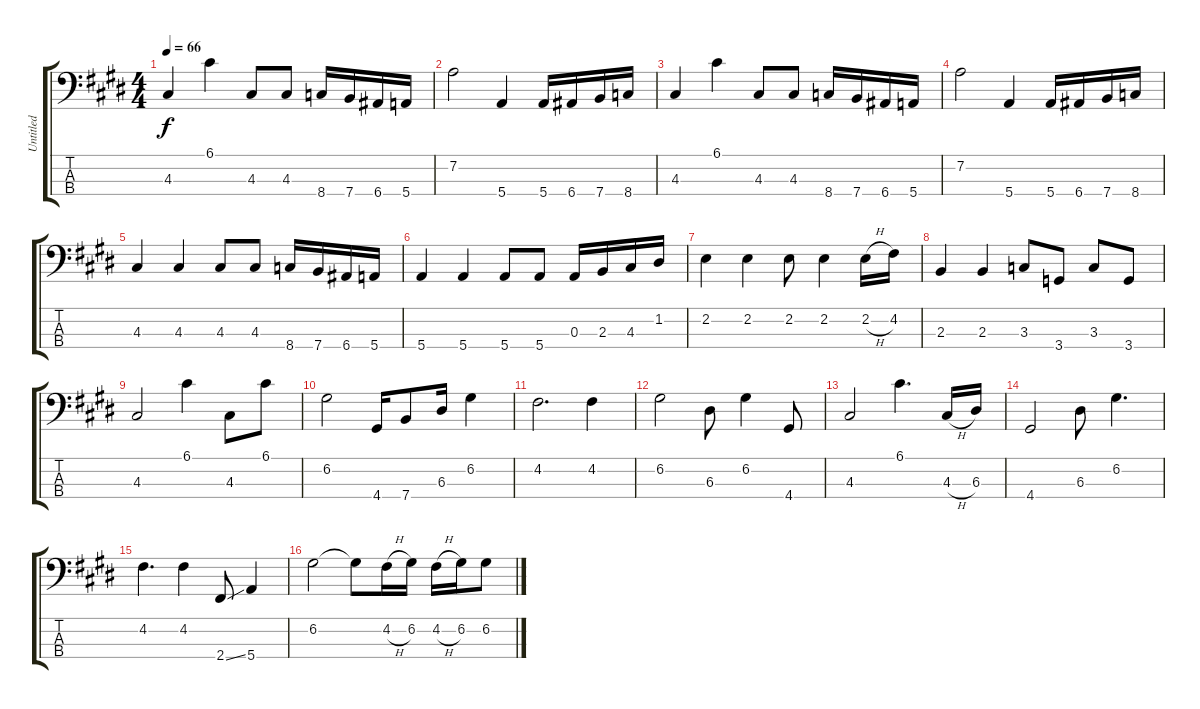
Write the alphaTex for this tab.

\track ("Untitled" "Untitled") {instrument electricbassfinger}
\staff {score tabs}
\tuning (G2 D2 A1 E1) {hide}
\ts (4 4)
\tempo 66
\clef f4
\ks e
4.3.4{dy f} 6.1.4 4.3.8 4.3.8 8.4.16 7.4.16 6.4.16 5.4.16 |
7.2.2 5.4.4 5.4.16 6.4.16 7.4.16 8.4.16 |
4.3.4 6.1.4 4.3.8 4.3.8 8.4.16 7.4.16 6.4.16 5.4.16 |
7.2.2 5.4.4 5.4.16 6.4.16 7.4.16 8.4.16 |
4.3.4 4.3.4 4.3.8 4.3.8 8.4.16 7.4.16 6.4.16 5.4.16 |
5.4.4 5.4.4 5.4.8 5.4.8 0.3.16 2.3.16 4.3.16 1.2.16 |
2.2.4 2.2.4 2.2.8 2.2.4 2.2{h}.16 4.2.16 |
2.3.4 2.3.4 3.3.8 3.4.8 3.3.8 3.4.8 |
4.3.2 6.1.4 4.3.8 6.1.8 |
6.2.2 4.4.16 7.4.8 6.3.16 6.2.4 |
4.2.2{d} 4.2.4 |
6.2.2 6.3.8 6.2.4 4.4.8 |
4.3.2 6.1.4{d} 4.3{h}.16 6.3.16 |
4.4.2 6.3.8 6.2.4{d} |
4.2.4{d} 4.2.4 2.4{ss}.8 5.4.4 |
6.2.2 6.2{t}.8 4.2{h}.16 6.2.16 4.2{h}.16 6.2.16 6.2.8
